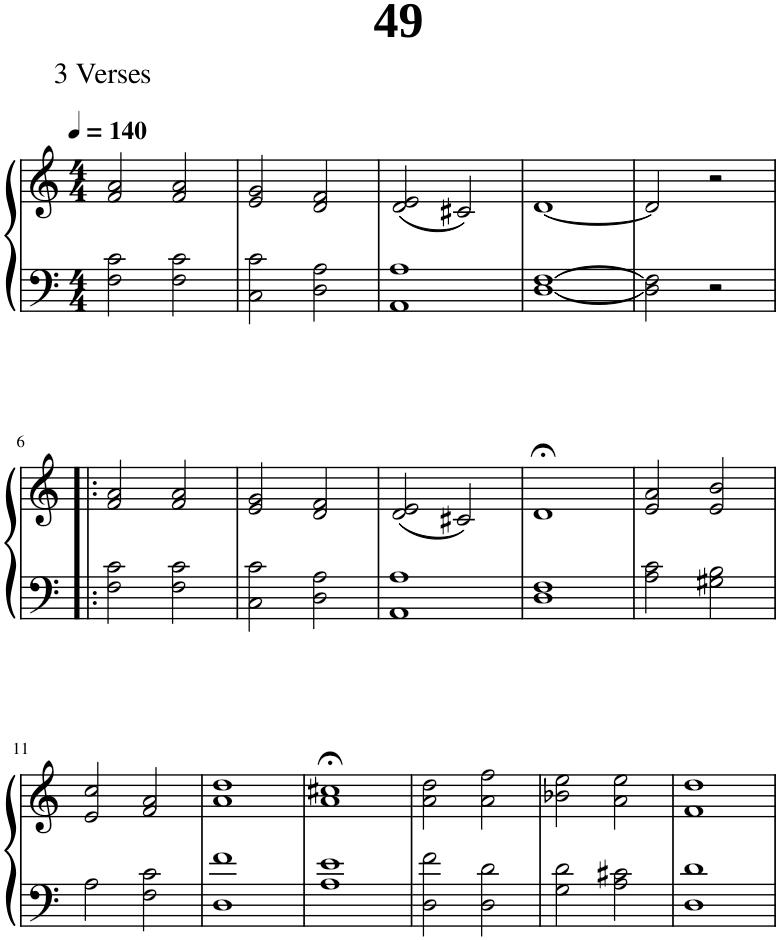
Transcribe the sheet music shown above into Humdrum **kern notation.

**kern	**kern
*part1	*part1
*staff2	*staff1
*I"Piano	*
*I'Pno.	*
*clefF4	*clefG2
*k[]	*k[]
*M4/4	*M4/4
*MM140	*MM140
=1	=1
2F\ 2c\	2f/ 2a/
2F\ 2c\	2f/ 2a/
=2	=2
2C\ 2c\	2e/ 2g/
2D\ 2A\	2d/ 2f/
=3	=3
1AA 1A	(2d/ 2e/
.	2c#X/)
=4	=4
[1D [1F	[1d
=5	=5
2D\] 2F\]	2d/]
2r	2r
!!LO:LB:g=z
=6!|:	=6!|:
2F\ 2c\	2f/ 2a/
2F\ 2c\	2f/ 2a/
=7	=7
2C\ 2c\	2e/ 2g/
2D\ 2A\	2d/ 2f/
=8	=8
1AA 1A	(2d/ 2e/
.	2c#X/)
=9	=9
1D 1F	1d;<
=10	=10
2A\ 2c\	2e/ 2a/
2G#X\ 2B\	2e/ 2b/
!!LO:LB:g=z
=11	=11
2A\	2e/ 2cc/
2F\ 2c\	2f/ 2a/
=12	=12
1D 1f	1a 1dd
=13	=13
1A 1e	1a;< 1cc#X;<
=14	=14
2D\ 2f\	2a\ 2dd\
2D\ 2d\	2a\ 2ff\
=15	=15
2G\ 2d\	2b-X\ 2ee\
2A\ 2c#X\	2a\ 2ee\
=16	=16
1D 1d	1f 1dd
=	=
*-	*-
